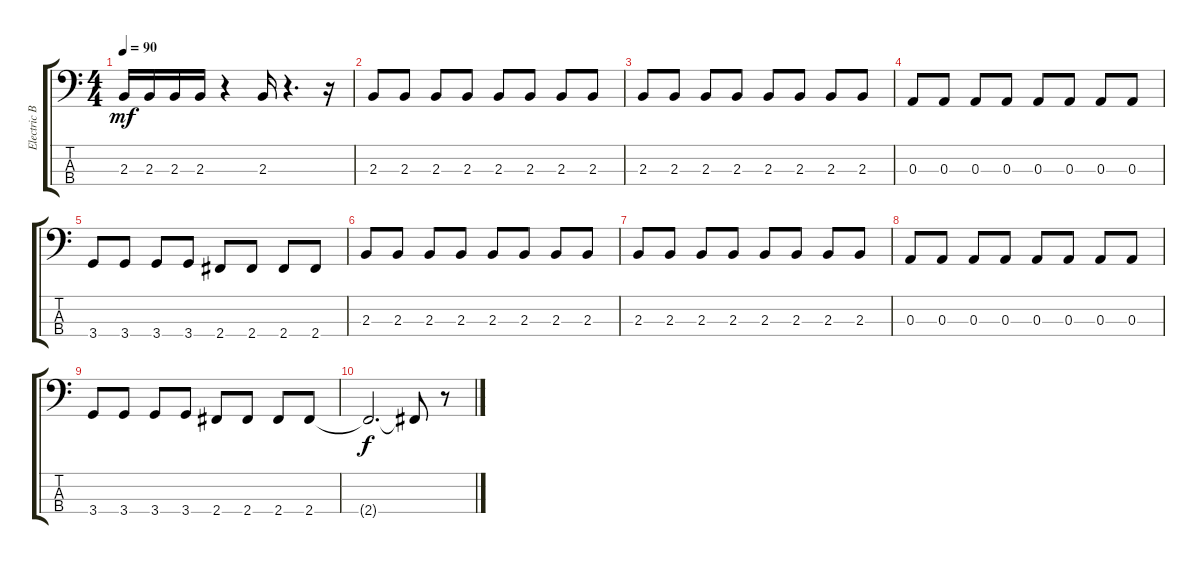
\track ("Electric Bass" "Electric B") {instrument electricbassfinger}
\staff {score tabs}
\tuning (G2 D2 A1 E1) {hide}
\ts (4 4)
\tempo 90
\clef f4
\ks c
2.3.16{dy mf} 2.3.16 2.3.16 2.3.16 r.4 2.3.16 r.4{d} r.16 |
2.3.8 2.3.8 2.3.8 2.3.8 2.3.8 2.3.8 2.3.8 2.3.8 |
2.3.8 2.3.8 2.3.8 2.3.8 2.3.8 2.3.8 2.3.8 2.3.8 |
0.3.8 0.3.8 0.3.8 0.3.8 0.3.8 0.3.8 0.3.8 0.3.8 |
3.4.8 3.4.8 3.4.8 3.4.8 2.4.8 2.4.8 2.4.8 2.4.8 |
2.3.8 2.3.8 2.3.8 2.3.8 2.3.8 2.3.8 2.3.8 2.3.8 |
2.3.8 2.3.8 2.3.8 2.3.8 2.3.8 2.3.8 2.3.8 2.3.8 |
0.3.8 0.3.8 0.3.8 0.3.8 0.3.8 0.3.8 0.3.8 0.3.8 |
3.4.8 3.4.8 3.4.8 3.4.8 2.4.8 2.4.8 2.4.8 2.4.8 |
2.4{t}.2{d dy f} 2.4{t}.8 r.8
